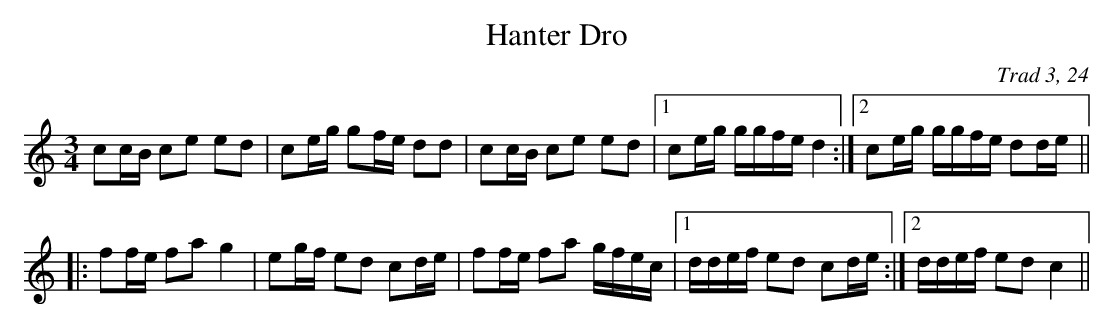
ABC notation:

X:1
T:Hanter Dro
C:Trad 3, 24
M:3/4
L:1/8
K:C
cc/B/ ce ed|ce/g/ gf/e/ dd|\
cc/B/ ce ed|1 ce/g/ g/g/f/e/ d2:|2  ce/g/ g/g/f/e/ dd/e/||
|:ff/e/ fa g2|eg/f/ ed cd/e/|\
ff/e/ fa g/f/e/c/|1 d/d/e/f/ ed cd/e/:|2  d/d/e/f/ ed c2||
